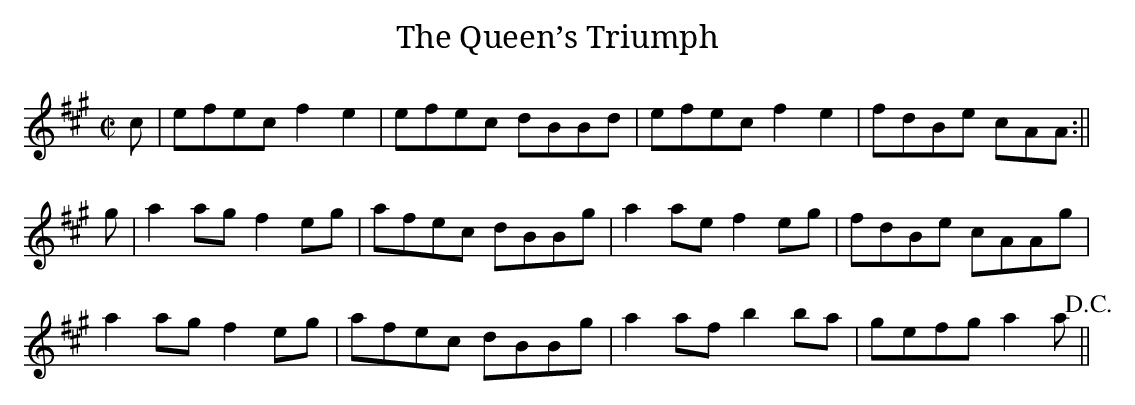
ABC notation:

X:1
T:Queen’s Triumph, The
M:C|
L:1/8
K:A
c|efec f2e2|efec dBBd|efec f2e2|fdBe cAA:||
g|a2 ag f2 eg|afec dBBg|a2 ae f2 eg|fdBe cAAg|
a2 ag f2 eg|afec dBBg|a2 af b2 ba|gefg a2a!D.C.!!Fine!||
